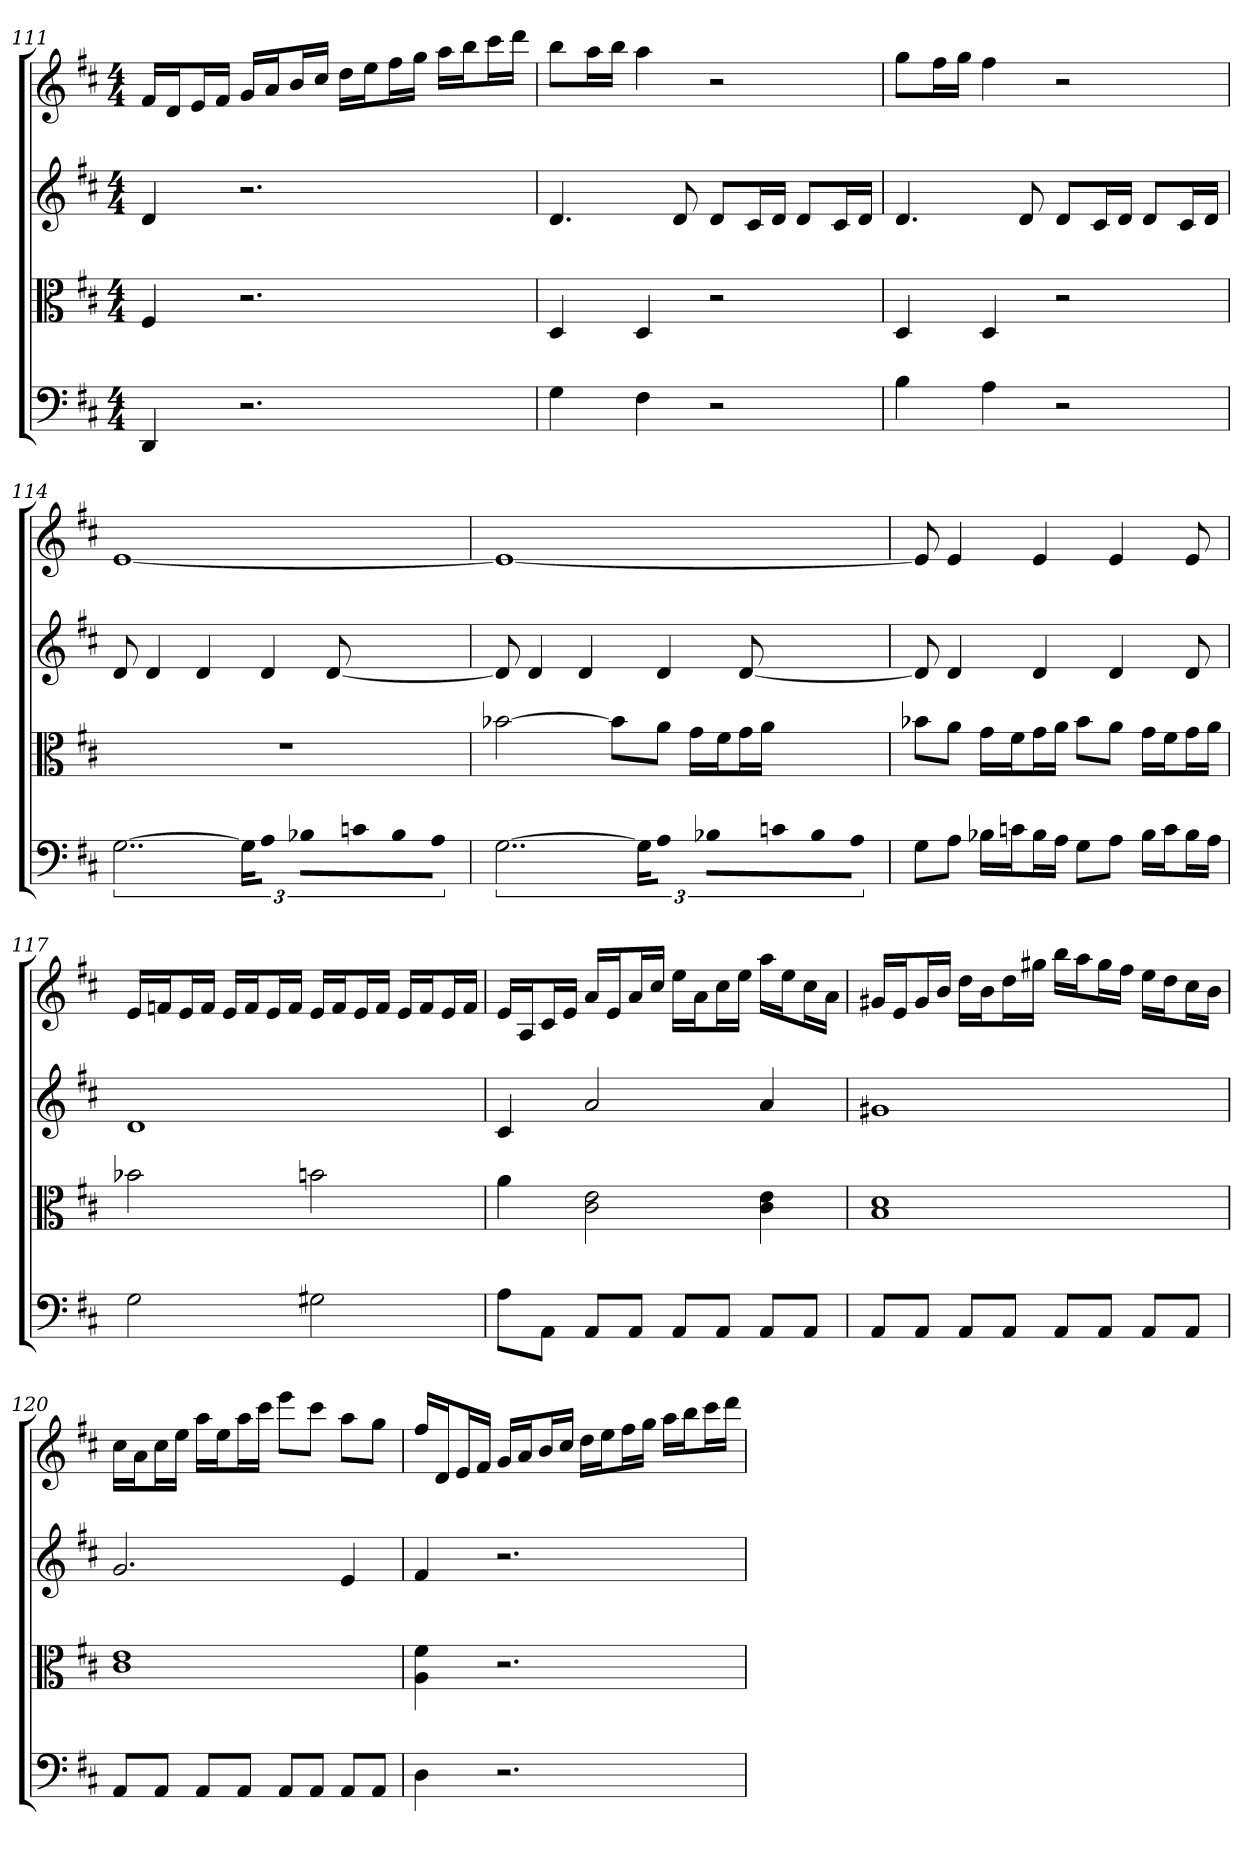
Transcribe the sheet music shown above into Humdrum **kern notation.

**kern	**kern	**kern	**kern
*part4	*part3	*part2	*part1
*staff4	*staff3	*staff2	*staff1
*clefF4	*clefC3	*	*
*k[f#c#]	*k[f#c#]	*k[f#c#]	*k[f#c#]
*D:	*D:	*D:	*D:
*M4/4	*M4/4	*M4/4	*M4/4
=111	=111	=111	=111
4DD	4F#	4d	16f#LL
.	.	.	16dJ
.	.	.	16eL
.	.	.	16f#JJ
2.r	2.r	2.r	16gLL
.	.	.	16aJ
.	.	.	16bL
.	.	.	16cc#JJ
.	.	.	16ddLL
.	.	.	16eeJ
.	.	.	16ff#L
.	.	.	16ggJJ
.	.	.	16aaLL
.	.	.	16bbJ
.	.	.	16ccc#L
.	.	.	16dddJJ
=112	=112	=112	=112
4G	4D	4.d	8bbL
.	.	.	16aaL
.	.	.	16bbJJ
4F#	4D	.	4aa
.	.	8d	.
2r	2r	8dL	2r
.	.	16c#L	.
.	.	16dJJ	.
.	.	8dL	.
.	.	16c#L	.
.	.	16dJJ	.
=113	=113	=113	=113
4B	4D	4.d	8ggL
.	.	.	16ff#L
.	.	.	16ggJJ
4A	4D	.	4ff#
.	.	8d	.
2r	2r	8dL	2r
.	.	16c#L	.
.	.	16dJJ	.
.	.	8dL	.
.	.	16c#L	.
.	.	16dJJ	.
=114	=114	=114	=114
[3..G	1r	8d	[1e
.	.	4d	.
.	.	4d	.
24G\KL]	.	.	.
8A\J	.	4d	.
16B-X\LL	.	.	.
16cn\J	.	.	.
16B-\L	.	[8d	.
16A\JJ	.	.	.
=115	=115	=115	=115
[3..G	[2b-X	8d]	1e_
.	.	4d	.
.	.	4d	.
.	8b-\L]	.	.
24G\KL]	.	.	.
8A\J	8a\J	4d	.
16B-X\LL	16g\LL	.	.
16cn\J	16f#\J	.	.
16B-\L	16g\L	[8d	.
16A\JJ	16a\JJ	.	.
=116	=116	=116	=116
8G\L	8b-X\L	8d]	8e]
8A\J	8a\J	4d	4e
16B-X\LL	16g\LL	.	.
16cn\J	16f#\J	.	.
16B-\L	16g\L	4d	4e
16A\JJ	16a\JJ	.	.
8G\L	8b-\L	.	.
8A\J	8a\J	4d	4e
16B-\LL	16g\LL	.	.
16c\J	16f#\J	.	.
16B-\L	16g\L	8d	8e
16A\JJ	16a\JJ	.	.
=117	=117	=117	=117
2G	2b-X	1d	16eLL
.	.	.	16fnJ
.	.	.	16eL
.	.	.	16fJJ
.	.	.	16eLL
.	.	.	16fJ
.	.	.	16eL
.	.	.	16fJJ
2G#X	2bn	.	16eLL
.	.	.	16fJ
.	.	.	16eL
.	.	.	16fJJ
.	.	.	16eLL
.	.	.	16fJ
.	.	.	16eL
.	.	.	16fJJ
=118	=118	=118	=118
8A\L	4a	4c#	16eLL
.	.	.	16AJ
8AA\J	.	.	16c#L
.	.	.	16eJJ
8AA/L	2c# 2e	2a	16aLL
.	.	.	16eJ
8AA/J	.	.	16aL
.	.	.	16cc#JJ
8AA/L	.	.	16eeLL
.	.	.	16aJ
8AA/J	.	.	16cc#L
.	.	.	16eeJJ
8AA/L	4c# 4e	4a	16aaLL
.	.	.	16eeJ
8AA/J	.	.	16cc#L
.	.	.	16aJJ
=119	=119	=119	=119
8AA/L	1B 1d	1g#X	16g#XLL
.	.	.	16eJ
8AA/J	.	.	16g#L
.	.	.	16bJJ
8AA/L	.	.	16ddLL
.	.	.	16bJ
8AA/J	.	.	16ddL
.	.	.	16gg#XJJ
8AA/L	.	.	16bbLL
.	.	.	16aaJ
8AA/J	.	.	16gg#L
.	.	.	16ff#JJ
8AA/L	.	.	16eeLL
.	.	.	16ddJ
8AA/J	.	.	16cc#L
.	.	.	16bJJ
=120	=120	=120	=120
8AA/L	1c# 1e	2.g	16cc#LL
.	.	.	16aJ
8AA/J	.	.	16cc#L
.	.	.	16eeJJ
8AA/L	.	.	16aaLL
.	.	.	16eeJ
8AA/J	.	.	16aaL
.	.	.	16ccc#JJ
8AA/L	.	.	8eeeL
8AA/J	.	.	8ccc#J
8AA/L	.	4e	8aaL
8AA/J	.	.	8ggJ
=121	=121	=121	=121
4D	4A 4f#	4f#	16ff#LL
.	.	.	16dJ
.	.	.	16eL
.	.	.	16f#JJ
2.r	2.r	2.r	16gLL
.	.	.	16aJ
.	.	.	16bL
.	.	.	16cc#JJ
.	.	.	16ddLL
.	.	.	16eeJ
.	.	.	16ff#L
.	.	.	16ggJJ
.	.	.	16aaLL
.	.	.	16bbJ
.	.	.	16ccc#L
.	.	.	16dddJJ
=	=	=	=
*-	*-	*-	*-
